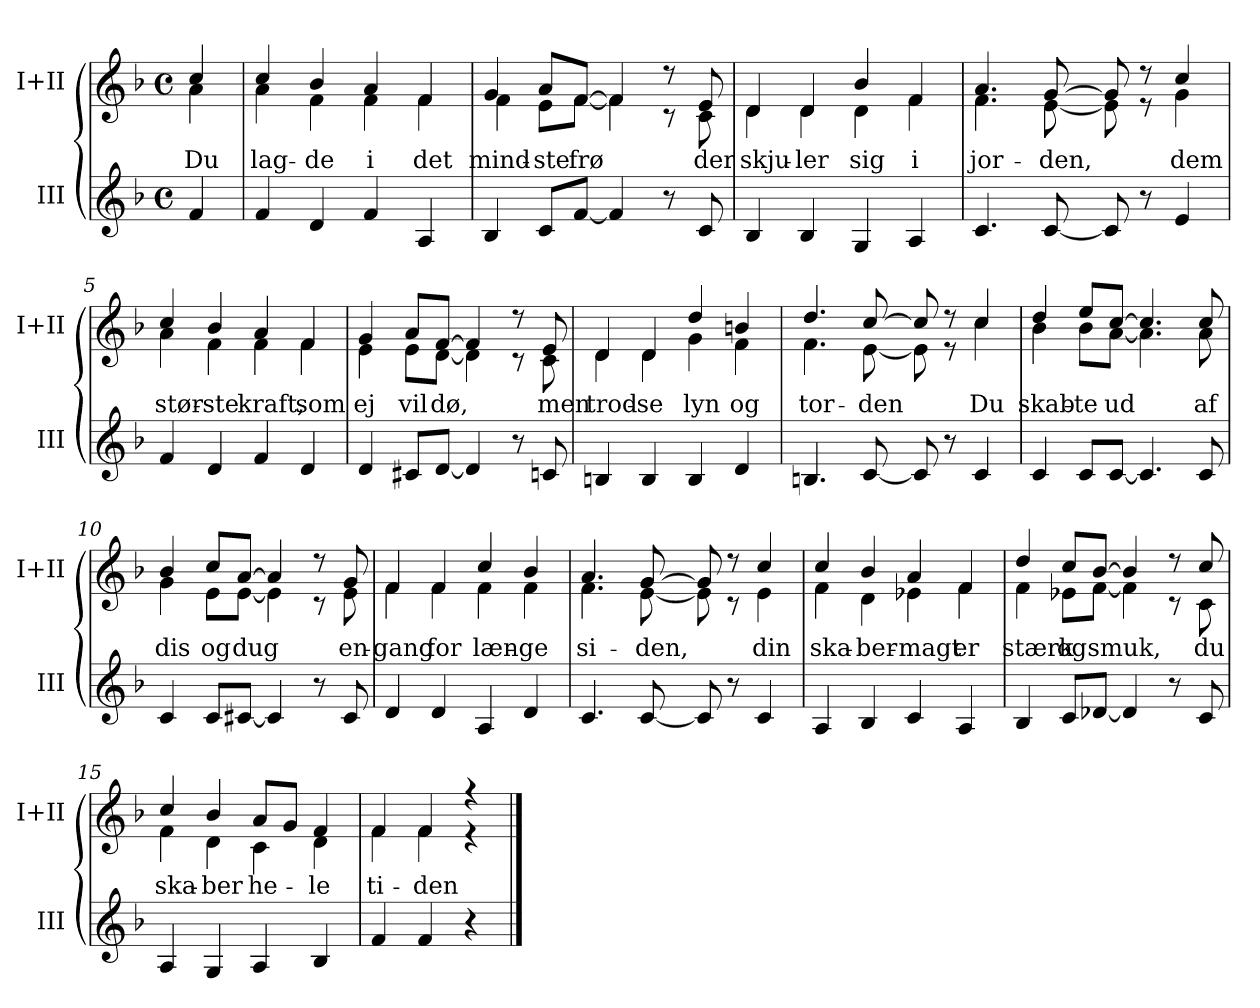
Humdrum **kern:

**kern	**kern	**text
*part2	*part1	*part1
*staff2	*staff1	*staff1
*I"III	*I"I+II	*
*I'III	*I'I+II	*
*clefG2	*clefG2	*
*k[b-]	*k[b-]	*
*M4/4	*M4/4	*
*met(c)	*met(c)	*
=	=	=
!	!	!LO:LY:b
*	*^	*
4f/	4cc/	4a\	Du
=1	=1	=1	=1
!	!	!	!LO:LY:b
4f/	4cc/	4a\	lag-
!	!	!	!LO:LY:b
4d/	4b-/	4f\	-de
!	!	!	!LO:LY:b
4f/	4a/	4f\	i
!	!	!	!LO:LY:b
4A/	4f/	4f\	det
=2	=2	=2	=2
!	!	!	!LO:LY:b
4B-/	4g/	4f\	mind-
!	!	!	!LO:LY:b
8c/L	8a/L	8e\L	-ste
!	!	!	!LO:LY:b
[8f/J	[8f/J	[8f\J	frø
4f/]	4f/]	4f\]	.
8r	8r	8r	.
!	!	!	!LO:LY:b
8c/	8e/	8c\	der
=3	=3	=3	=3
!	!	!	!LO:LY:b
4B-/	4d/	4d\	skju-
!	!	!	!LO:LY:b
4B-/	4d/	4d\	-ler
!	!	!	!LO:LY:b
4G/	4b-/	4d\	sig
!	!	!	!LO:LY:b
4A/	4f/	4f\	i
!!LO:LB:g=z	!!
=4	=4	=4	=4
!	!	!	!LO:LY:b
4.c/	4.a/	4.f\	jor-
!	!	!	!LO:LY:b
[8c/	[8g/	[8e\	-den,
8c/]	8g/]	8e\]	.
8r	8r	8r	.
!	!	!	!LO:LY:b
4e/	4cc/	4g\	dem
=5	=5	=5	=5
!	!	!	!LO:LY:b
4f/	4cc/	4a\	stør-
!	!	!	!LO:LY:b
4d/	4b-/	4f\	-ste
!	!	!	!LO:LY:b
4f/	4a/	4f\	kraft,
!	!	!	!LO:LY:b
4d/	4f/	4f\	som
=6	=6	=6	=6
!	!	!	!LO:LY:b
4d/	4g/	4e\	ej
!	!	!	!LO:LY:b
8c#X/L	8a/L	8e\L	vil
!	!	!	!LO:LY:b
[8d/J	[8f/J	[8d\J	dø,
4d/]	4f/]	4d\]	.
8r	8r	8r	.
!	!	!	!LO:LY:b
8cn/	8e/	8c\	men
=7	=7	=7	=7
!	!	!	!LO:LY:b
4Bn/	4d/	4d\	trod-
!	!	!	!LO:LY:b
4B/	4d/	4d\	-se
!	!	!	!LO:LY:b
4B/	4dd/	4g\	lyn
!	!	!	!LO:LY:b
4d/	4bn/	4f\	og
!!LO:LB:g=z	!!
=8	=8	=8	=8
!	!	!	!LO:LY:b
4.Bn/	4.dd/	4.f\	tor-
!	!	!	!LO:LY:b
[8c/	[8cc/	[8e\	-den
8c/]	8cc/]	8e\]	.
8r	8r	8r	.
!	!	!	!LO:LY:b
4c/	4cc/	4cc\	Du
=9	=9	=9	=9
!	!	!	!LO:LY:b
4c/	4dd/	4b-\	skab-
!	!	!	!LO:LY:b
8c/L	8ee/L	8b-\L	-te
!	!	!	!LO:LY:b
[8c/J	[8cc/J	[8a\J	ud
4.c/]	4.cc/]	4.a\]	.
!	!	!	!LO:LY:b
8c/	8cc/	8a\	af
=10	=10	=10	=10
!	!	!	!LO:LY:b
4c/	4b-/	4g\	dis
!	!	!	!LO:LY:b
8c/L	8cc/L	8e\L	og
!	!	!	!LO:LY:b
[8c#X/J	[8a/J	[8e\J	dug
4c#/]	4a/]	4e\]	.
8r	8r	8r	.
!	!	!	!LO:LY:b
8c#/	8g/	8e\	en-
=11	=11	=11	=11
!	!	!	!LO:LY:b
4d/	4f/	4f\	-gang
!	!	!	!LO:LY:b
4d/	4f/	4f\	for
!	!	!	!LO:LY:b
4A/	4cc/	4f\	læn-
!	!	!	!LO:LY:b
4d/	4b-/	4f\	-ge
!!LO:LB:g=z	!!
=12	=12	=12	=12
!	!	!	!LO:LY:b
4.c/	4.a/	4.f\	si-
!	!	!	!LO:LY:b
[8c/	[8g/	[8e\	-den,
8c/]	8g/]	8e\]	.
8r	8r	8r	.
!	!	!	!LO:LY:b
4c/	4cc/	4e\	din
=13	=13	=13	=13
!	!	!	!LO:LY:b
4A/	4cc/	4f\	ska-
!	!	!	!LO:LY:b
4B-/	4b-/	4d\	-ber-
!	!	!	!LO:LY:b
4c/	4a/	4e-X\	-magt
!	!	!	!LO:LY:b
4A/	4f/	4f\	er
=14	=14	=14	=14
!	!	!	!LO:LY:b
4B-/	4dd/	4f\	stærk
!	!	!	!LO:LY:b
8c/L	8cc/L	8e-X\L	og
!	!	!	!LO:LY:b
[8d-X/J	[8b-/J	[8f\J	smuk,
4d-/]	4b-/]	4f\]	.
8r	8r	8r	.
!	!	!	!LO:LY:b
8c/	8cc/	8c\	du
=15	=15	=15	=15
!	!	!	!LO:LY:b
4A/	4cc/	4f\	ska-
!	!	!	!LO:LY:b
4G/	4b-/	4d\	-ber
!	!	!	!LO:LY:b
4A/	8a/L	4c\	he-
.	8g/J	.	.
!	!	!	!LO:LY:b
4B-/	4f/	4d\	-le
!!LO:LB:g=z	!!
=16	=16	=16	=16
!	!	!	!LO:LY:b
4f/	4f/	4f\	ti-
!	!	!	!LO:LY:b
4f/	4f/	4f\	-den
4r	4r	4r	.
*	*v	*v	*
==	==	==
*-	*-	*-
